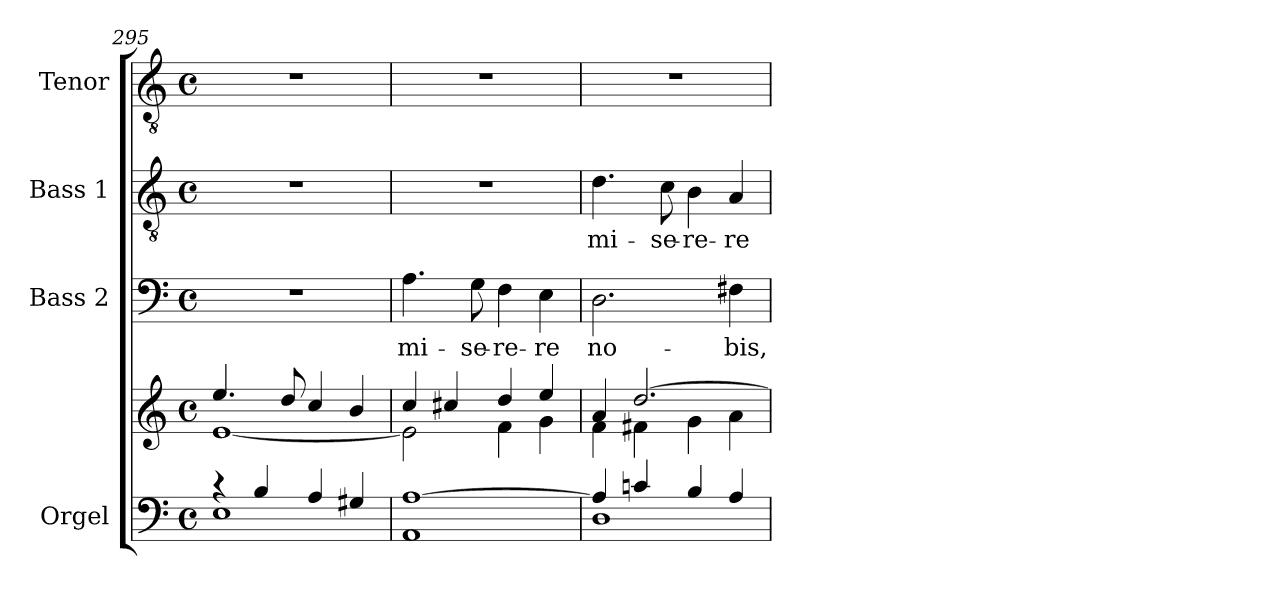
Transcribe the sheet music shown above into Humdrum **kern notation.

**kern	**kern	**kern	**text	**kern	**text	**kern
*part4	*part4	*part3	*part3	*part2	*part2	*part1
*staff5	*staff4	*staff3	*staff3	*staff2	*staff2	*staff1
*I"Orgel	*	*I"Bass 2	*	*I"Bass 1	*	*I"Tenor
*I'Org.	*	*I'B. 2	*	*I'B. 1	*	*I'T.
*clefF4	*clefG2	*clefF4	*	*clefGv2	*	*clefGv2
*k[]	*k[]	*k[]	*	*k[]	*	*k[]
*C:	*C:	*C:	*	*C:	*	*C:
*M4/4	*M4/4	*M4/4	*	*M4/4	*	*M4/4
*met(c)	*met(c)	*met(c)	*	*met(c)	*	*met(c)
=295	=295	=295	=295	=295	=295	=295
*^	*^	*	*	*	*	*
4rc	1E	4.ee/	[<1e	1r	.	1r	.	1r
4B/	.	.	.	.	.	.	.	.
.	.	8dd/	.	.	.	.	.	.
4A/	.	4cc/	.	.	.	.	.	.
4G#X/	.	4b/	.	.	.	.	.	.
=296	=296	=296	=296	=296	=296	=296	=296	=296
!	!	!	!	!	!LO:LY:b	!	!	!
[>1A	1AA	4cc/	2e\]	4.A\	mi-	1r	.	1r
.	.	4cc#X/	.	.	.	.	.	.
!	!	!	!	!	!LO:LY:b	!	!	!
.	.	.	.	8G\	-se-	.	.	.
!	!	!	!	!	!LO:LY:b	!	!	!
.	.	4dd/	4f\	4F\	-re-	.	.	.
!	!	!	!	!	!LO:LY:b	!	!	!
.	.	4ee/	4g\	4E\	-re	.	.	.
=297	=297	=297	=297	=297	=297	=297	=297	=297
!	!	!	!	!	!LO:LY:b	!	!LO:LY:b	!
4A/]	1D	4a/	4f\	2.D\	no-	4.d\	mi-	1r
4cn/	.	[>2.dd/	4f#X\	.	.	.	.	.
!	!	!	!	!	!	!	!LO:LY:b	!
.	.	.	.	.	.	8c\	-se-	.
!	!	!	!	!	!	!	!LO:LY:b	!
4B/	.	.	4g\	.	.	4B\	-re-	.
!	!	!	!	!	!LO:LY:b	!	!LO:LY:b	!
4A/	.	.	4a\	4F#X\	-bis,	4A/	-re	.
*v	*v	*	*	*	*	*	*	*
*	*v	*v	*	*	*	*	*
=	=	=	=	=	=	=
*-	*-	*-	*-	*-	*-	*-
